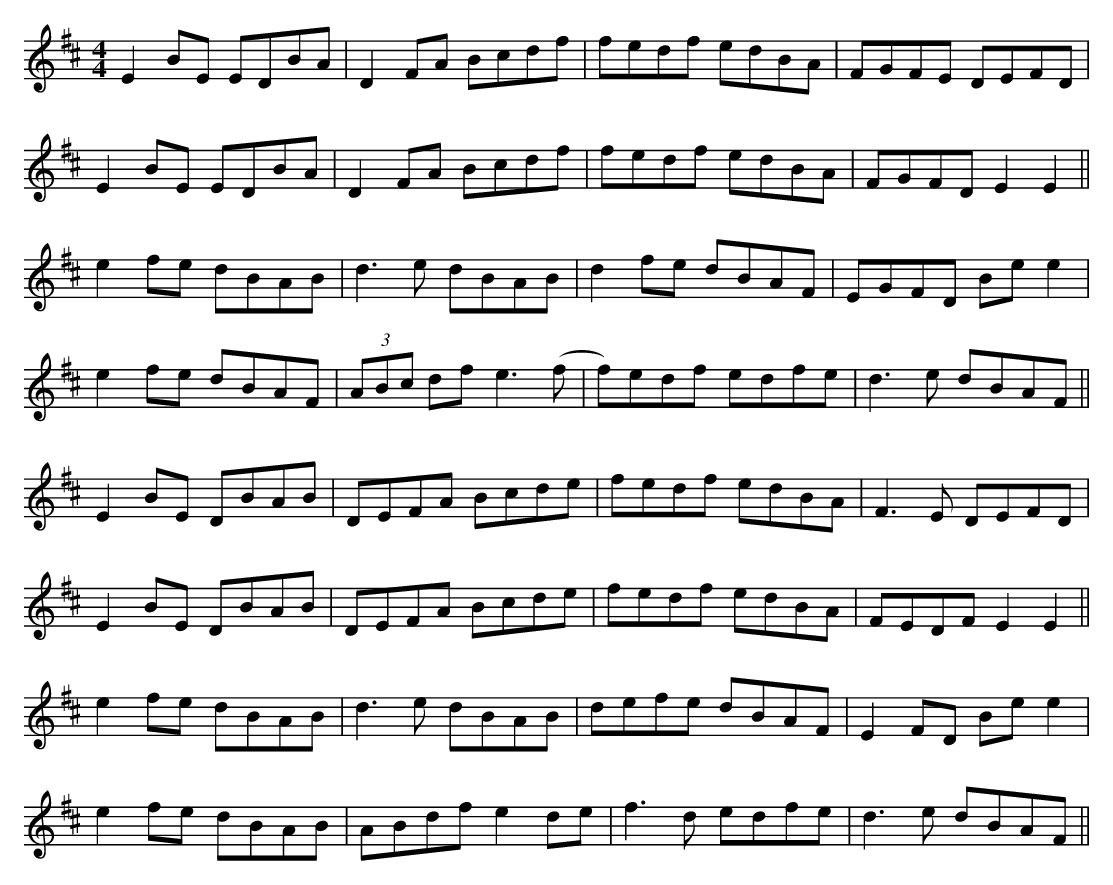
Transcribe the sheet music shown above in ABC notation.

X:1
M:4/4
K:Edor
E2 BE EDBA|D2 FA Bcdf|fedf edBA|FGFE DEFD|
E2 BE EDBA|D2 FA Bcdf|fedf edBA|FGFD E2E2||
e2 fe dBAB|d3e dBAB|d2 fe dBAF|EGFD Be e2|
e2 fe dBAF|(3ABc df e3(f|f)edf edfe|d3e dBAF||
E2 BE DBAB|DEFA Bcde|fedf edBA|F3E DEFD|
E2 BE DBAB|DEFA Bcde|fedf edBA|FEDF E2E2||
e2 fe dBAB|d3 e dBAB|defe dBAF|E2 FD Be e2|
e2 fe dBAB|ABdf e2 de|f3d edfe|d3e dBAF||
